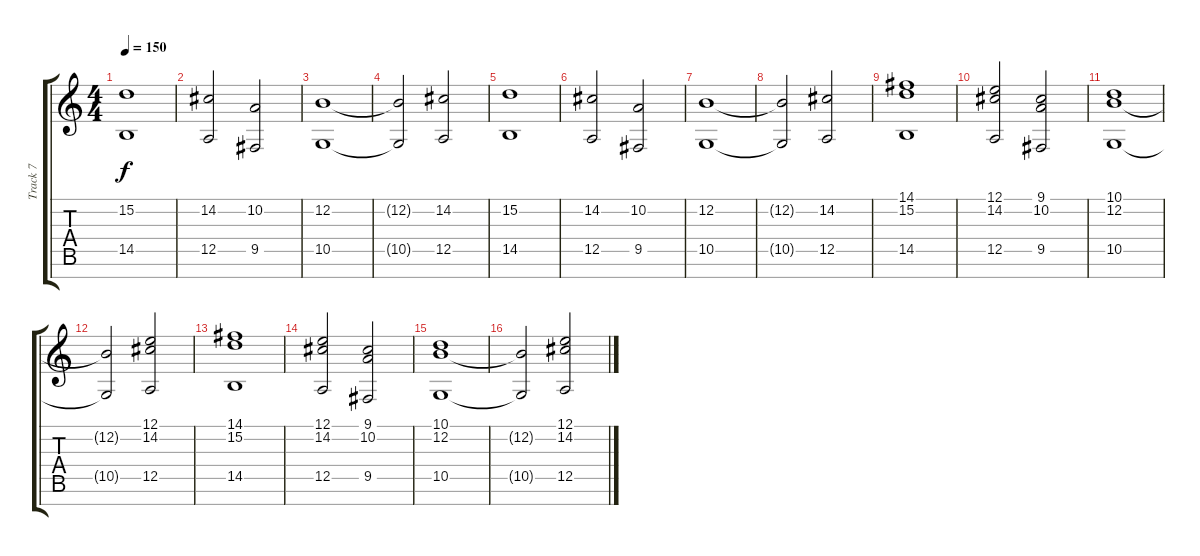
\track ("Track 7" "Track 7") {instrument stringensemble2}
\staff {score tabs}
\tuning (E4 B3 G3 D3 A2 E2 B1) {hide}
\ts (4 4)
\tempo 150
\clef g2
\ks c
(15.2 14.5).1{dy f} |
(14.2 12.5).2 (10.2 9.5).2 |
(12.2 10.5).1 |
(12.2{t} 10.5{t}).2 (14.2 12.5).2 |
(15.2 14.5).1 |
(14.2 12.5).2 (10.2 9.5).2 |
(12.2 10.5).1 |
(12.2{t} 10.5{t}).2 (14.2 12.5).2 |
(14.1 15.2 14.5).1 |
(12.1 14.2 12.5).2 (9.1 10.2 9.5).2 |
(10.1 12.2 10.5).1 |
(12.2{t} 10.5{t}).2 (12.1 14.2 12.5).2 |
(14.1 15.2 14.5).1 |
(12.1 14.2 12.5).2 (9.1 10.2 9.5).2 |
(10.1 12.2 10.5).1 |
(12.2{t} 10.5{t}).2 (12.1 14.2 12.5).2
